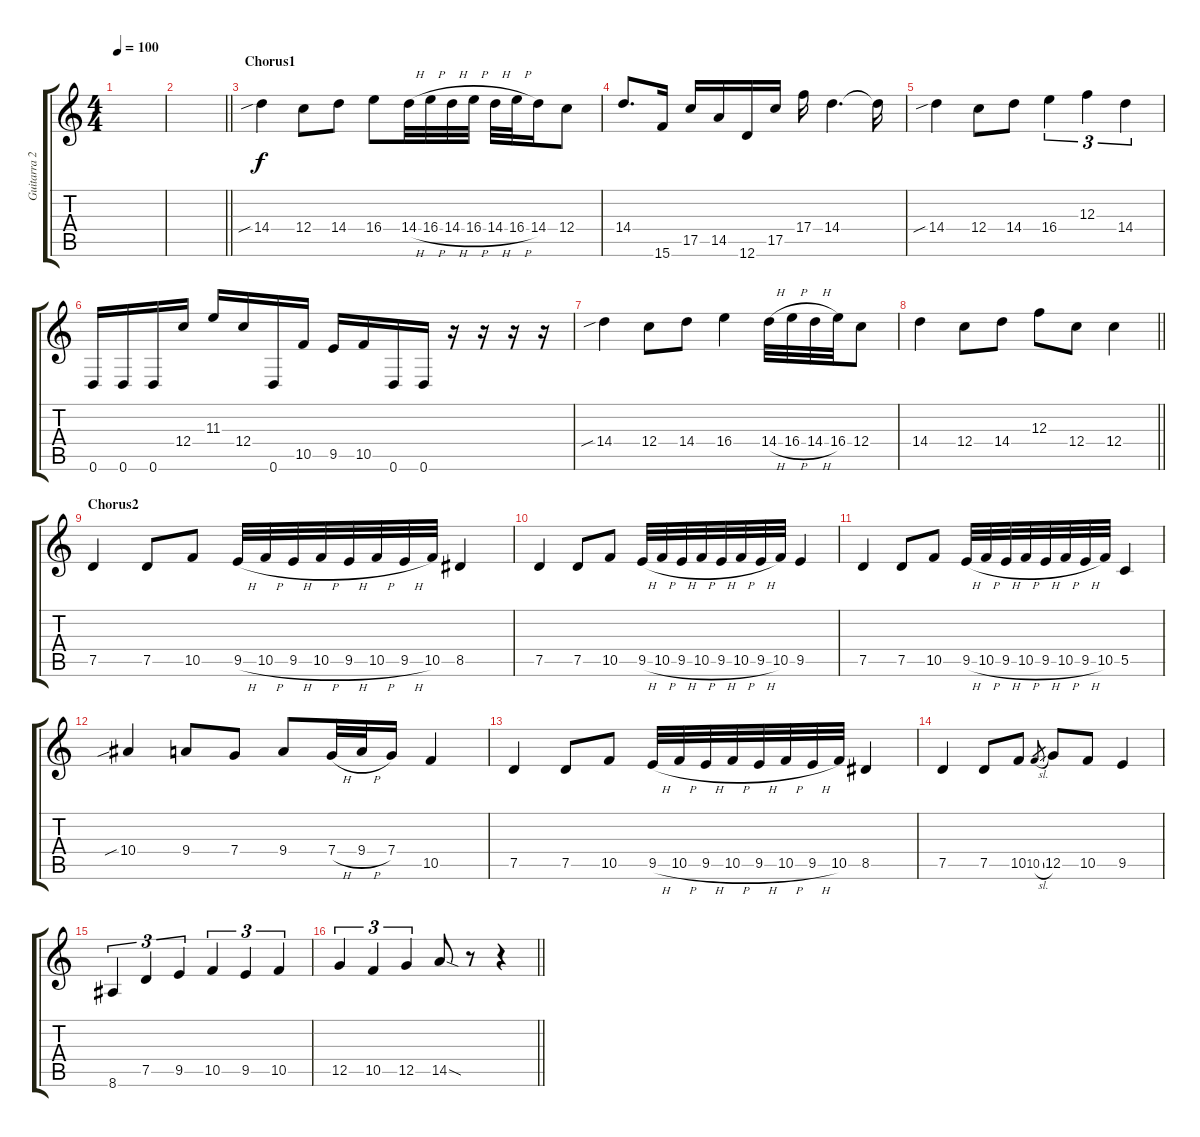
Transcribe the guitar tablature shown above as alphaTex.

\track ("Guitarra 2" "Guitarra 2") {instrument distortionguitar}
\staff {score tabs}
\tuning (D4 A3 F3 C3 G2 D2) {hide}
\ts (4 4)
\tempo 100
\clef g2
\ks c
|
\barLineRight lightlight
|
\section ("" "Chorus1")
14.4{sib}.4 12.4.8 14.4.8 16.4.8 14.4{h}.32 16.4{h}.32 14.4{h}.32 16.4{h}.32 14.4{h}.32 16.4{h}.32 14.4.16 12.4.8 |
14.4.8{d} 15.6.16 17.5.16 14.5.16 12.6.16 17.5.16 17.4.16 14.4.4{d} 14.4{t}.16 |
14.4{sib}.4 12.4.8 14.4.8 16.4.4{tu (3 2)} 12.3.4{tu (3 2)} 14.4.4{tu (3 2)} |
0.6.16 0.6.16 0.6.16 12.4.16 11.3.16 12.4.16 0.6.16 10.5.16 9.5.16 10.5.16 0.6.16 0.6.16 r.16 r.16 r.16 r.16 |
14.4{sib}.4 12.4.8 14.4.8 16.4.4 14.4{h}.32 16.4{h}.32 14.4{h}.32 16.4.32 12.4.8 |
\barLineRight lightlight
14.4.4 12.4.8 14.4.8 12.3.8 12.4.8 12.4.4 |
\section ("" "Chorus2")
7.5.4 7.5.8 10.5.8 9.5{h}.32 10.5{h}.32 9.5{h}.32 10.5{h}.32 9.5{h}.32 10.5{h}.32 9.5{h}.32 10.5.32 8.5.4 |
7.5.4 7.5.8 10.5.8 9.5{h}.32 10.5{h}.32 9.5{h}.32 10.5{h}.32 9.5{h}.32 10.5{h}.32 9.5{h}.32 10.5.32 9.5.4 |
7.5.4 7.5.8 10.5.8 9.5{h}.32 10.5{h}.32 9.5{h}.32 10.5{h}.32 9.5{h}.32 10.5{h}.32 9.5{h}.32 10.5.32 5.5.4 |
10.4{sib}.4 9.4.8 7.4.8 9.4.8 7.4{h}.32 9.4{h}.32 7.4.16 10.5.4 |
7.5.4 7.5.8 10.5.8 9.5{h}.32 10.5{h}.32 9.5{h}.32 10.5{h}.32 9.5{h}.32 10.5{h}.32 9.5{h}.32 10.5.32 8.5.4 |
7.5.4 7.5.8 10.5.8 10.5{sl}.8{gr} 12.5.8 10.5.8 9.5.4 |
8.6.4{tu (3 2)} 7.5.4{tu (3 2)} 9.5.4{tu (3 2)} 10.5.4{tu (3 2)} 9.5.4{tu (3 2)} 10.5.4{tu (3 2)} |
\barLineRight lightlight
12.5.4{tu (3 2)} 10.5.4{tu (3 2)} 12.5.4{tu (3 2)} 14.5{sod}.8 r.8 r.4
